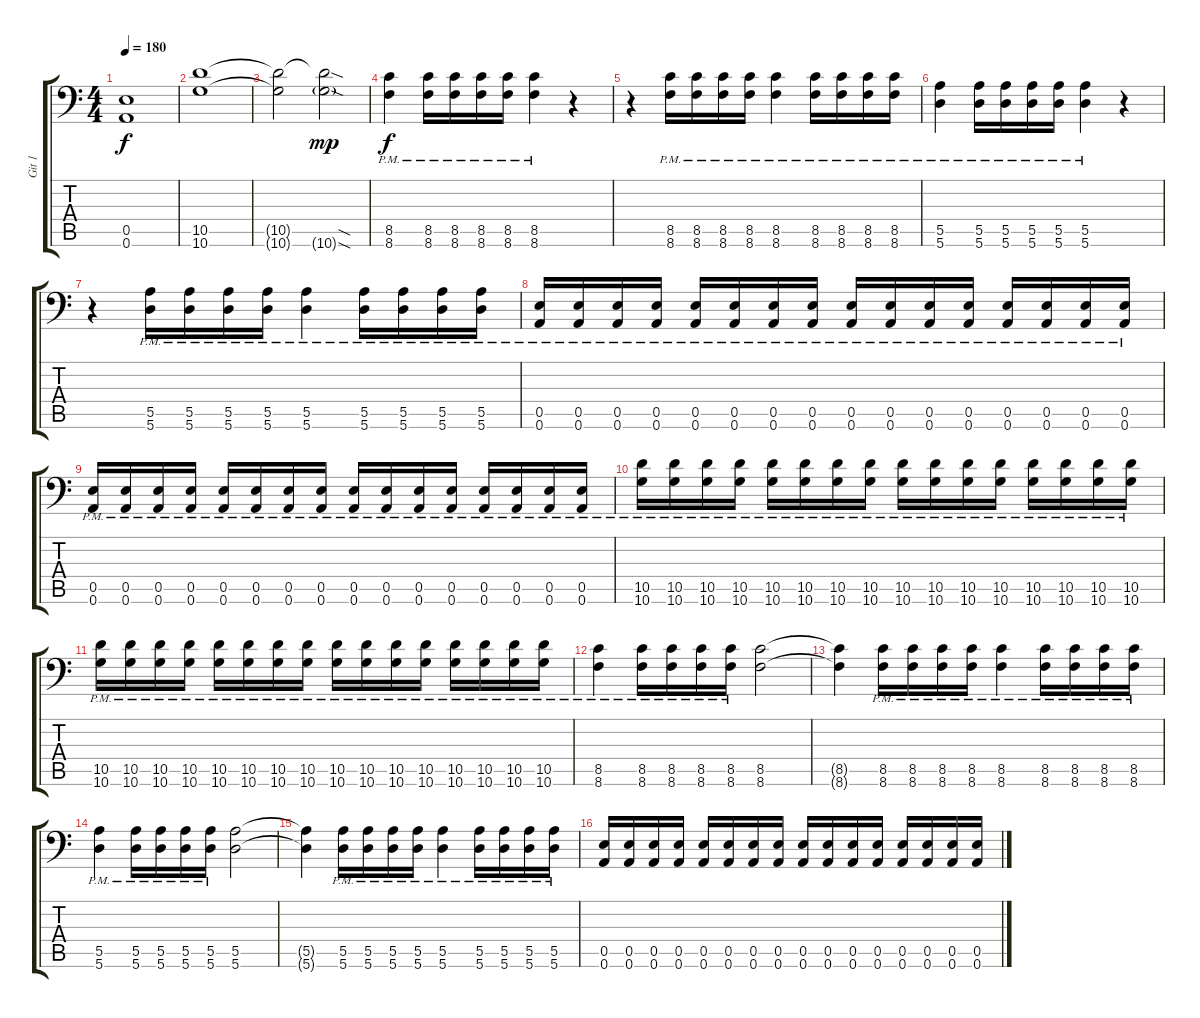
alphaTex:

\track ("Git 1" "Git 1") {instrument distortionguitar}
\staff {score tabs}
\tuning (B3 Gb3 D3 A2 E2 A1) {hide}
\ts (4 4)
\tempo 180
\clef f4
\ks c
(0.5 0.6).1{dy f} |
(10.5 10.6).1 |
(10.5{t} 10.6{t}).2 (10.5{sod t} 10.6{sod g}).2{dy mp} |
(8.5{pm} 8.6{pm}).4{dy f} (8.5{pm} 8.6{pm}).16 (8.5{pm} 8.6{pm}).16 (8.5{pm} 8.6{pm}).16 (8.5{pm} 8.6{pm}).16 (8.5{pm} 8.6{pm}).4 r.4 |
r.4 (8.5{pm} 8.6{pm}).16 (8.5{pm} 8.6{pm}).16 (8.5{pm} 8.6{pm}).16 (8.5{pm} 8.6{pm}).16 (8.5{pm} 8.6{pm}).4 (8.5{pm} 8.6{pm}).16 (8.5{pm} 8.6{pm}).16 (8.5{pm} 8.6{pm}).16 (8.5{pm} 8.6{pm}).16 |
(5.5{pm} 5.6{pm}).4 (5.5{pm} 5.6{pm}).16 (5.5{pm} 5.6{pm}).16 (5.5{pm} 5.6{pm}).16 (5.5{pm} 5.6{pm}).16 (5.5{pm} 5.6{pm}).4 r.4 |
r.4 (5.5{pm} 5.6{pm}).16 (5.5{pm} 5.6{pm}).16 (5.5{pm} 5.6{pm}).16 (5.5{pm} 5.6{pm}).16 (5.5{pm} 5.6{pm}).4 (5.5{pm} 5.6{pm}).16 (5.5{pm} 5.6{pm}).16 (5.5{pm} 5.6{pm}).16 (5.5{pm} 5.6{pm}).16 |
(0.5{pm} 0.6{pm}).16 (0.5{pm} 0.6{pm}).16 (0.5{pm} 0.6{pm}).16 (0.5{pm} 0.6{pm}).16 (0.5{pm} 0.6{pm}).16 (0.5{pm} 0.6{pm}).16 (0.5{pm} 0.6{pm}).16 (0.5{pm} 0.6{pm}).16 (0.5{pm} 0.6{pm}).16 (0.5{pm} 0.6{pm}).16 (0.5{pm} 0.6{pm}).16 (0.5{pm} 0.6{pm}).16 (0.5{pm} 0.6{pm}).16 (0.5{pm} 0.6{pm}).16 (0.5{pm} 0.6{pm}).16 (0.5{pm} 0.6{pm}).16 |
(0.5{pm} 0.6{pm}).16 (0.5{pm} 0.6{pm}).16 (0.5{pm} 0.6{pm}).16 (0.5{pm} 0.6{pm}).16 (0.5{pm} 0.6{pm}).16 (0.5{pm} 0.6{pm}).16 (0.5{pm} 0.6{pm}).16 (0.5{pm} 0.6{pm}).16 (0.5{pm} 0.6{pm}).16 (0.5{pm} 0.6{pm}).16 (0.5{pm} 0.6{pm}).16 (0.5{pm} 0.6{pm}).16 (0.5{pm} 0.6{pm}).16 (0.5{pm} 0.6{pm}).16 (0.5{pm} 0.6{pm}).16 (0.5{pm} 0.6{pm}).16 |
(10.5{pm} 10.6{pm}).16 (10.5{pm} 10.6{pm}).16 (10.5{pm} 10.6{pm}).16 (10.5{pm} 10.6{pm}).16 (10.5{pm} 10.6{pm}).16 (10.5{pm} 10.6{pm}).16 (10.5{pm} 10.6{pm}).16 (10.5{pm} 10.6{pm}).16 (10.5{pm} 10.6{pm}).16 (10.5{pm} 10.6{pm}).16 (10.5{pm} 10.6{pm}).16 (10.5{pm} 10.6{pm}).16 (10.5{pm} 10.6{pm}).16 (10.5{pm} 10.6{pm}).16 (10.5{pm} 10.6{pm}).16 (10.5{pm} 10.6{pm}).16 |
(10.5{pm} 10.6{pm}).16 (10.5{pm} 10.6{pm}).16 (10.5{pm} 10.6{pm}).16 (10.5{pm} 10.6{pm}).16 (10.5{pm} 10.6{pm}).16 (10.5{pm} 10.6{pm}).16 (10.5{pm} 10.6{pm}).16 (10.5{pm} 10.6{pm}).16 (10.5{pm} 10.6{pm}).16 (10.5{pm} 10.6{pm}).16 (10.5{pm} 10.6{pm}).16 (10.5{pm} 10.6{pm}).16 (10.5{pm} 10.6{pm}).16 (10.5{pm} 10.6{pm}).16 (10.5{pm} 10.6{pm}).16 (10.5{pm} 10.6{pm}).16 |
(8.5{pm} 8.6{pm}).4 (8.5{pm} 8.6{pm}).16 (8.5{pm} 8.6{pm}).16 (8.5{pm} 8.6{pm}).16 (8.5{pm} 8.6{pm}).16 (8.5 8.6).2 |
(8.5{t} 8.6{t}).4 (8.5{pm} 8.6{pm}).16 (8.5{pm} 8.6{pm}).16 (8.5{pm} 8.6{pm}).16 (8.5{pm} 8.6{pm}).16 (8.5{pm} 8.6{pm}).4 (8.5{pm} 8.6{pm}).16 (8.5{pm} 8.6{pm}).16 (8.5{pm} 8.6{pm}).16 (8.5{pm} 8.6{pm}).16 |
(5.5{pm} 5.6{pm}).4 (5.5{pm} 5.6{pm}).16 (5.5{pm} 5.6{pm}).16 (5.5{pm} 5.6{pm}).16 (5.5{pm} 5.6{pm}).16 (5.5 5.6).2 |
(5.5{t} 5.6{t}).4 (5.5{pm} 5.6{pm}).16 (5.5{pm} 5.6{pm}).16 (5.5{pm} 5.6{pm}).16 (5.5{pm} 5.6{pm}).16 (5.5{pm} 5.6{pm}).4 (5.5{pm} 5.6{pm}).16 (5.5{pm} 5.6{pm}).16 (5.5{pm} 5.6{pm}).16 (5.5{pm} 5.6{pm}).16 |
(0.5 0.6).16 (0.5 0.6).16 (0.5 0.6).16 (0.5 0.6).16 (0.5 0.6).16 (0.5 0.6).16 (0.5 0.6).16 (0.5 0.6).16 (0.5 0.6).16 (0.5 0.6).16 (0.5 0.6).16 (0.5 0.6).16 (0.5 0.6).16 (0.5 0.6).16 (0.5 0.6).16 (0.5 0.6).16
